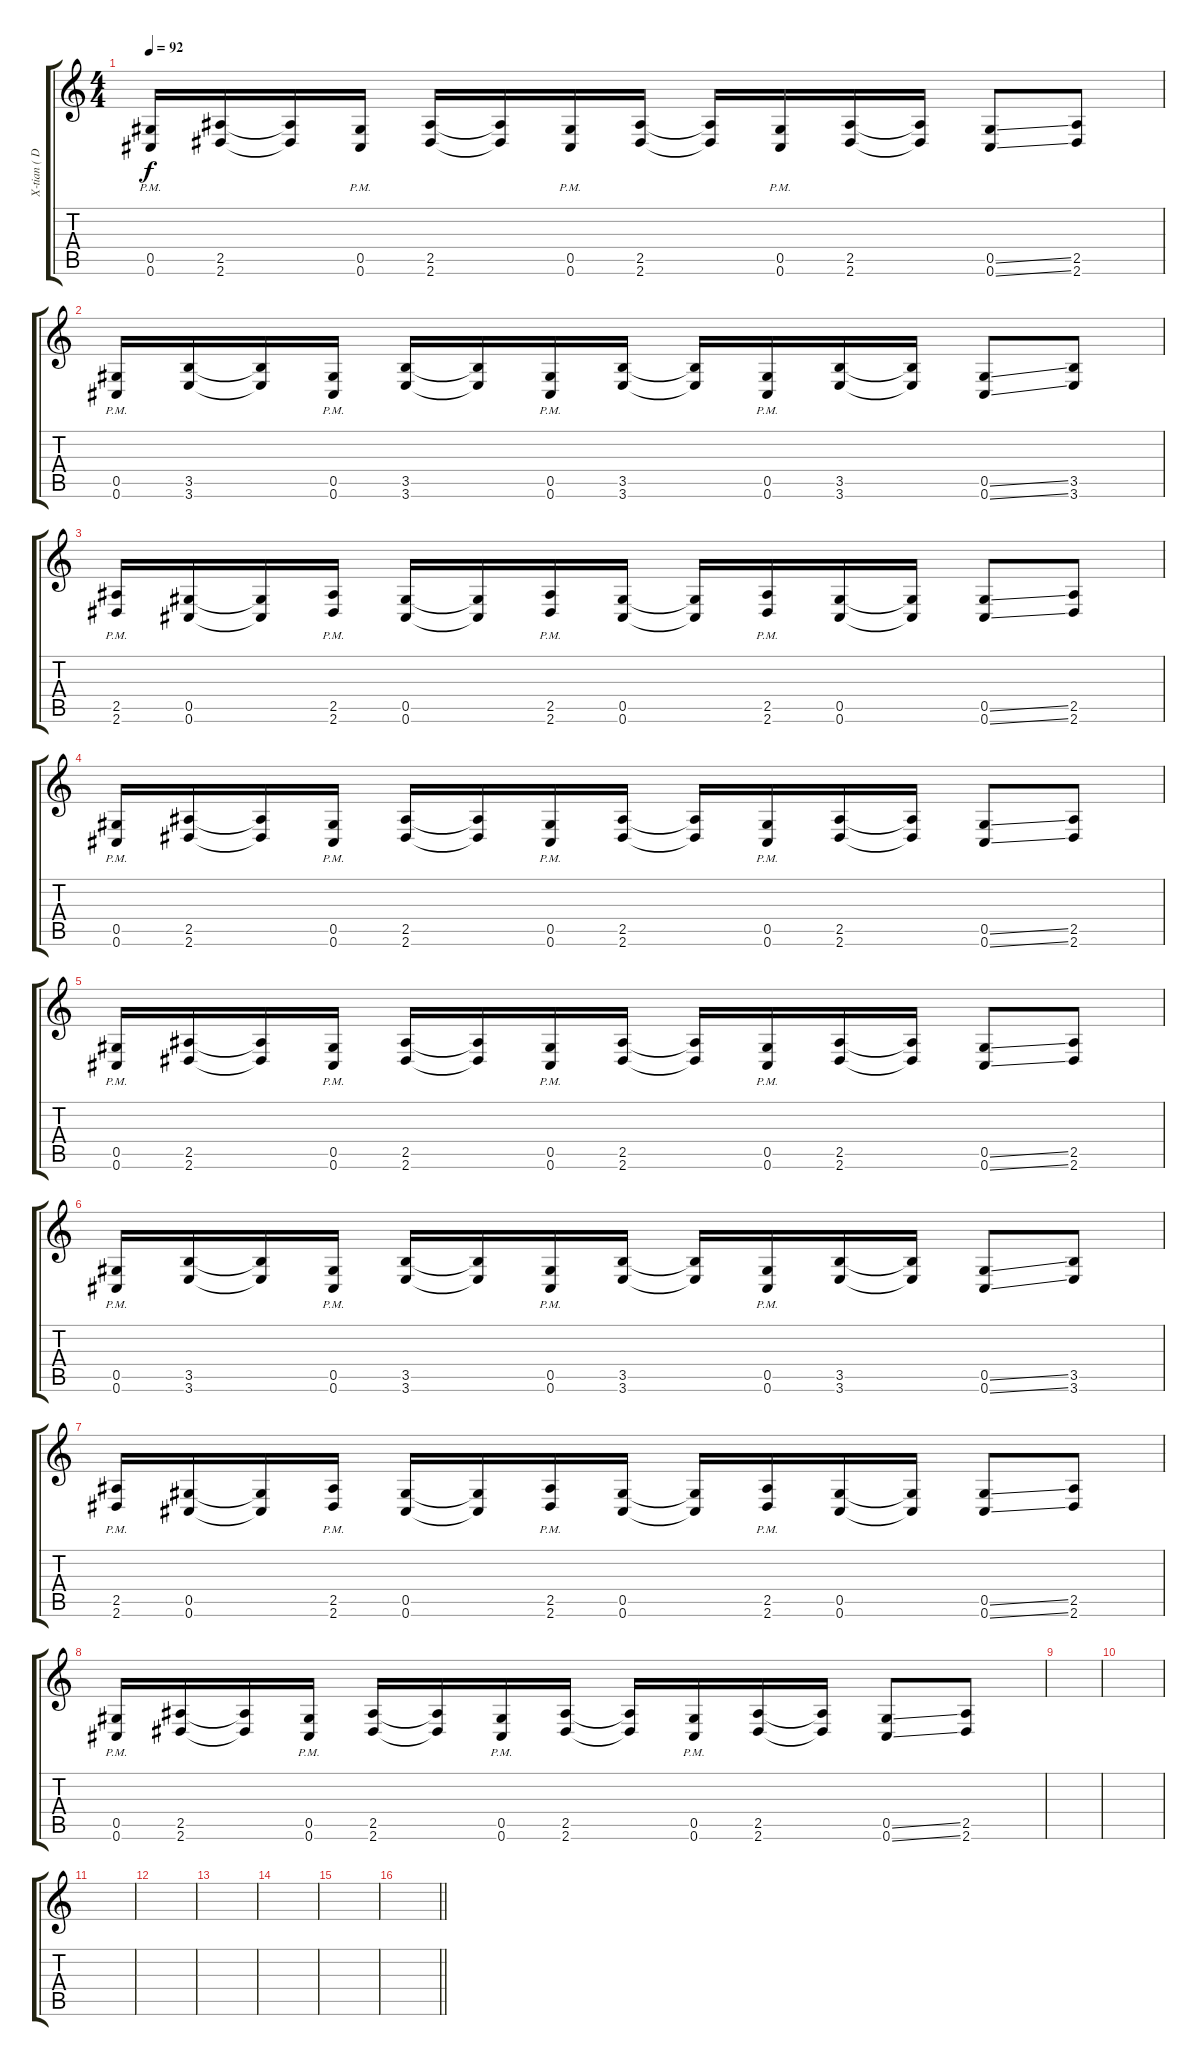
\track ("X-tian ( Distortion guitar )" "X-tian ( D") {instrument distortionguitar}
\staff {score tabs}
\tuning (Eb4 Bb3 Gb3 Db3 Ab2 Db2) {hide}
\ts (4 4)
\tempo 92
\clef g2
\ks c
(0.5{pm} 0.6{pm}).16{dy f} (2.5 2.6).16 (2.5{t} 2.6{t}).16 (0.5{pm} 0.6{pm}).16 (2.5 2.6).16 (2.5{t} 2.6{t}).16 (0.5{pm} 0.6{pm}).16 (2.5 2.6).16 (2.5{t} 2.6{t}).16 (0.5{pm} 0.6{pm}).16 (2.5 2.6).16 (2.5{t} 2.6{t}).16 (0.5{ss} 0.6{ss}).8 (2.5 2.6).8 |
(0.5{pm} 0.6{pm}).16 (3.5 3.6).16 (3.5{t} 3.6{t}).16 (0.5{pm} 0.6{pm}).16 (3.5 3.6).16 (3.5{t} 3.6{t}).16 (0.5{pm} 0.6{pm}).16 (3.5 3.6).16 (3.5{t} 3.6{t}).16 (0.5{pm} 0.6{pm}).16 (3.5 3.6).16 (3.5{t} 3.6{t}).16 (0.5{ss} 0.6{ss}).8 (3.5 3.6).8 |
(2.5{pm} 2.6{pm}).16 (0.5 0.6).16 (0.5{t} 0.6{t}).16 (2.5{pm} 2.6{pm}).16 (0.5 0.6).16 (0.5{t} 0.6{t}).16 (2.5{pm} 2.6{pm}).16 (0.5 0.6).16 (0.5{t} 0.6{t}).16 (2.5{pm} 2.6{pm}).16 (0.5 0.6).16 (0.5{t} 0.6{t}).16 (0.5{ss} 0.6{ss}).8 (2.5 2.6).8 |
(0.5{pm} 0.6{pm}).16 (2.5 2.6).16 (2.5{t} 2.6{t}).16 (0.5{pm} 0.6{pm}).16 (2.5 2.6).16 (2.5{t} 2.6{t}).16 (0.5{pm} 0.6{pm}).16 (2.5 2.6).16 (2.5{t} 2.6{t}).16 (0.5{pm} 0.6{pm}).16 (2.5 2.6).16 (2.5{t} 2.6{t}).16 (0.5{ss} 0.6{ss}).8 (2.5 2.6).8 |
(0.5{pm} 0.6{pm}).16 (2.5 2.6).16 (2.5{t} 2.6{t}).16 (0.5{pm} 0.6{pm}).16 (2.5 2.6).16 (2.5{t} 2.6{t}).16 (0.5{pm} 0.6{pm}).16 (2.5 2.6).16 (2.5{t} 2.6{t}).16 (0.5{pm} 0.6{pm}).16 (2.5 2.6).16 (2.5{t} 2.6{t}).16 (0.5{ss} 0.6{ss}).8 (2.5 2.6).8 |
(0.5{pm} 0.6{pm}).16 (3.5 3.6).16 (3.5{t} 3.6{t}).16 (0.5{pm} 0.6{pm}).16 (3.5 3.6).16 (3.5{t} 3.6{t}).16 (0.5{pm} 0.6{pm}).16 (3.5 3.6).16 (3.5{t} 3.6{t}).16 (0.5{pm} 0.6{pm}).16 (3.5 3.6).16 (3.5{t} 3.6{t}).16 (0.5{ss} 0.6{ss}).8 (3.5 3.6).8 |
(2.5{pm} 2.6{pm}).16 (0.5 0.6).16 (0.5{t} 0.6{t}).16 (2.5{pm} 2.6{pm}).16 (0.5 0.6).16 (0.5{t} 0.6{t}).16 (2.5{pm} 2.6{pm}).16 (0.5 0.6).16 (0.5{t} 0.6{t}).16 (2.5{pm} 2.6{pm}).16 (0.5 0.6).16 (0.5{t} 0.6{t}).16 (0.5{ss} 0.6{ss}).8 (2.5 2.6).8 |
(0.5{pm} 0.6{pm}).16 (2.5 2.6).16 (2.5{t} 2.6{t}).16 (0.5{pm} 0.6{pm}).16 (2.5 2.6).16 (2.5{t} 2.6{t}).16 (0.5{pm} 0.6{pm}).16 (2.5 2.6).16 (2.5{t} 2.6{t}).16 (0.5{pm} 0.6{pm}).16 (2.5 2.6).16 (2.5{t} 2.6{t}).16 (0.5{ss} 0.6{ss}).8 (2.5 2.6).8 |
|
|
|
|
|
|
|
\barLineRight lightlight
